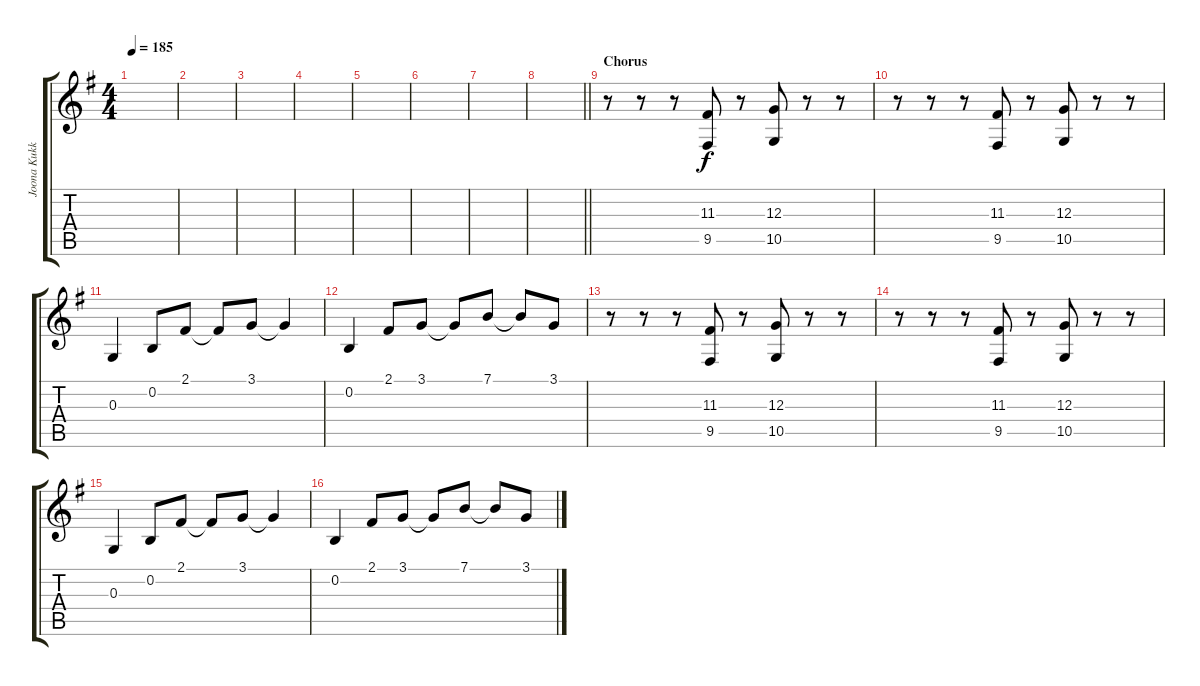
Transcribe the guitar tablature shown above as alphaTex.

\track ("Joona Kukkola (strings pad)" "Joona Kukk") {instrument stringensemble1}
\staff {score tabs}
\tuning (E4 B3 G3 D3 A2 E2) {hide}
\ts (4 4)
\tempo 185
\clef g2
\ks eminor
|
|
|
|
|
|
|
\barLineRight lightlight
|
\section ("" "Chorus")
r.8 r.8 r.8 (11.3 9.5).8 r.8 (12.3 10.5).8 r.8 r.8 |
r.8 r.8 r.8 (11.3 9.5).8 r.8 (12.3 10.5).8 r.8 r.8 |
0.3.4 0.2.8 2.1.8 2.1{t}.8 3.1.8 3.1{t}.4 |
0.2.4 2.1.8 3.1.8 3.1{t}.8 7.1.8 7.1{t}.8 3.1.8 |
r.8 r.8 r.8 (11.3 9.5).8 r.8 (12.3 10.5).8 r.8 r.8 |
r.8 r.8 r.8 (11.3 9.5).8 r.8 (12.3 10.5).8 r.8 r.8 |
0.3.4 0.2.8 2.1.8 2.1{t}.8 3.1.8 3.1{t}.4 |
0.2.4 2.1.8 3.1.8 3.1{t}.8 7.1.8 7.1{t}.8 3.1.8
